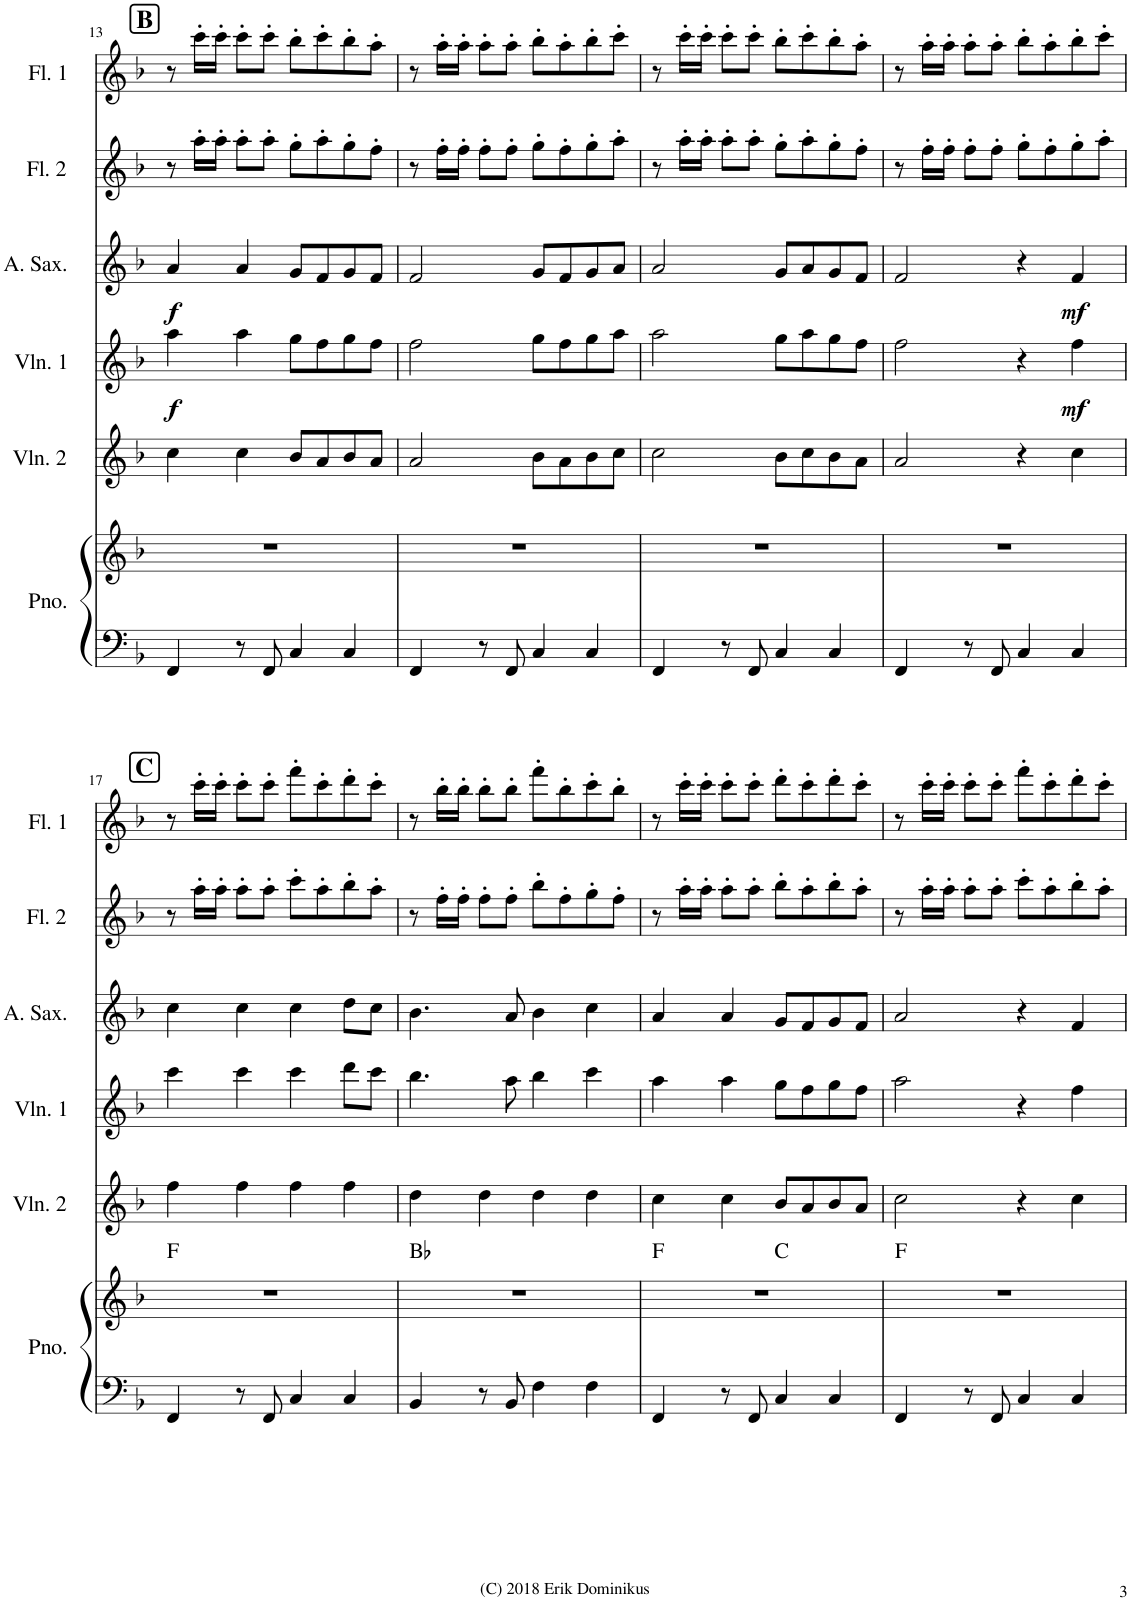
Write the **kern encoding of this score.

**kern	**kern	**harte	**kern	**kern	**dynam	**kern	**dynam	**kern	**kern
*part6	*part6	*part6	*part5	*part4	*part4	*part3	*part3	*part2	*part1
*staff7	*staff6	*	*staff5	*staff4	*staff4	*staff3	*staff3	*staff2	*staff1
*I"Piano	*	*	*I"Violin 2	*I"Violin 1	*	*I"Alto Saxophone	*	*I"Flute 2	*I"Flute 1
*I'Pno.	*	*	*I'Vln. 2	*I'Vln. 1	*	*I'A. Sax.	*	*I'Fl. 2	*I'Fl. 1
!!LO:PB:g=z
*clefF4	*clefG2	*	*clefG2	*clefG2	*	*clefG2	*	*clefG2	*clefG2
*	*	*	*	*	*	*ITrd5c9	*	*	*
*k[b-]	*k[b-]	*	*k[b-]	*k[b-]	*	*k[b-]	*	*k[b-]	*k[b-]
*M4/4	*M4/4	*	*M4/4	*M4/4	*	*M4/4	*	*M4/4	*M4/4
!!LO:REH:place=s1:a:B:cj:fs=14:t=B
=13	=13	=13	=13	=13	=13	=13	=13	=13	=13
!	!	!	!	!	!LO:DY:b	!	!LO:DY:b	!	!
4FF/	1r	.	4cc\	4aa\	f	4a/	f	8r	8r
.	.	.	.	.	.	.	.	16aa'\LL	16ccc'\LL
.	.	.	.	.	.	.	.	16aa'\JJ	16ccc'\JJ
8r	.	.	4cc\	4aa\	.	4a/	.	8aa'\L	8ccc'\L
8FF/	.	.	.	.	.	.	.	8aa'\J	8ccc'\J
4C/	.	.	8b-/L	8gg\L	.	8g/L	.	8gg'\L	8bb-'\L
.	.	.	8a/	8ff\	.	8f/	.	8aa'\	8ccc'\
4C/	.	.	8b-/	8gg\	.	8g/	.	8gg'\	8bb-'\
.	.	.	8a/J	8ff\J	.	8f/J	.	8ff'\J	8aa'\J
=14	=14	=14	=14	=14	=14	=14	=14	=14	=14
4FF/	1r	.	2a/	2ff\	.	2f/	.	8r	8r
.	.	.	.	.	.	.	.	16ff'\LL	16aa'\LL
.	.	.	.	.	.	.	.	16ff'\JJ	16aa'\JJ
8r	.	.	.	.	.	.	.	8ff'\L	8aa'\L
8FF/	.	.	.	.	.	.	.	8ff'\J	8aa'\J
4C/	.	.	8b-\L	8gg\L	.	8g/L	.	8gg'\L	8bb-'\L
.	.	.	8a\	8ff\	.	8f/	.	8ff'\	8aa'\
4C/	.	.	8b-\	8gg\	.	8g/	.	8gg'\	8bb-'\
.	.	.	8cc\J	8aa\J	.	8a/J	.	8aa'\J	8ccc'\J
=15	=15	=15	=15	=15	=15	=15	=15	=15	=15
4FF/	1r	.	2cc\	2aa\	.	2a/	.	8r	8r
.	.	.	.	.	.	.	.	16aa'\LL	16ccc'\LL
.	.	.	.	.	.	.	.	16aa'\JJ	16ccc'\JJ
8r	.	.	.	.	.	.	.	8aa'\L	8ccc'\L
8FF/	.	.	.	.	.	.	.	8aa'\J	8ccc'\J
4C/	.	.	8b-\L	8gg\L	.	8g/L	.	8gg'\L	8bb-'\L
.	.	.	8cc\	8aa\	.	8a/	.	8aa'\	8ccc'\
4C/	.	.	8b-\	8gg\	.	8g/	.	8gg'\	8bb-'\
.	.	.	8a\J	8ff\J	.	8f/J	.	8ff'\J	8aa'\J
=16	=16	=16	=16	=16	=16	=16	=16	=16	=16
4FF/	1r	.	2a/	2ff\	.	2f/	.	8r	8r
.	.	.	.	.	.	.	.	16ff'\LL	16aa'\LL
.	.	.	.	.	.	.	.	16ff'\JJ	16aa'\JJ
8r	.	.	.	.	.	.	.	8ff'\L	8aa'\L
8FF/	.	.	.	.	.	.	.	8ff'\J	8aa'\J
4C/	.	.	4r	4r	.	4r	.	8gg'\L	8bb-'\L
.	.	.	.	.	.	.	.	8ff'\	8aa'\
!	!	!	!	!	!LO:DY:b	!	!LO:DY:b	!	!
4C/	.	.	4cc\	4ff\	mf	4f/	mf	8gg'\	8bb-'\
.	.	.	.	.	.	.	.	8aa'\J	8ccc'\J
!!LO:LB:g=z
!!LO:REH:place=s1:a:B:cj:fs=14:t=C
=17	=17	=17	=17	=17	=17	=17	=17	=17	=17
4FF/	1r	F:maj	4ff\	4ccc\	.	4cc\	.	8r	8r
.	.	.	.	.	.	.	.	16aa'\LL	16ccc'\LL
.	.	.	.	.	.	.	.	16aa'\JJ	16ccc'\JJ
8r	.	.	4ff\	4ccc\	.	4cc\	.	8aa'\L	8ccc'\L
8FF/	.	.	.	.	.	.	.	8aa'\J	8ccc'\J
4C/	.	.	4ff\	4ccc\	.	4cc\	.	8ccc'\L	8fff'\L
.	.	.	.	.	.	.	.	8aa'\	8ccc'\
4C/	.	.	4ff\	8ddd\L	.	8dd\L	.	8bb-'\	8ddd'\
.	.	.	.	8ccc\J	.	8cc\J	.	8aa'\J	8ccc'\J
=18	=18	=18	=18	=18	=18	=18	=18	=18	=18
4BB-/	1r	Bb:maj	4dd\	4.bb-\	.	4.b-\	.	8r	8r
.	.	.	.	.	.	.	.	16ff'\LL	16bb-'\LL
.	.	.	.	.	.	.	.	16ff'\JJ	16bb-'\JJ
8r	.	.	4dd\	.	.	.	.	8ff'\L	8bb-'\L
8BB-/	.	.	.	8aa\	.	8a/	.	8ff'\J	8bb-'\J
4F\	.	.	4dd\	4bb-\	.	4b-\	.	8bb-'\L	8fff'\L
.	.	.	.	.	.	.	.	8ff'\	8bb-'\
4F\	.	.	4dd\	4ccc\	.	4cc\	.	8gg'\	8ccc'\
.	.	.	.	.	.	.	.	8ff'\J	8bb-'\J
=19	=19	=19	=19	=19	=19	=19	=19	=19	=19
*	*^	*	*	*	*	*	*	*	*
4FF/	1r	2ryy	F:maj	4cc\	4aa\	.	4a/	.	8r	8r
.	.	.	.	.	.	.	.	.	16aa'\LL	16ccc'\LL
.	.	.	.	.	.	.	.	.	16aa'\JJ	16ccc'\JJ
8r	.	.	.	4cc\	4aa\	.	4a/	.	8aa'\L	8ccc'\L
8FF/	.	.	.	.	.	.	.	.	8aa'\J	8ccc'\J
4C/	.	2ryy	C:maj	8b-/L	8gg\L	.	8g/L	.	8bb-'\L	8ddd'\L
.	.	.	.	8a/	8ff\	.	8f/	.	8aa'\	8ccc'\
4C/	.	.	.	8b-/	8gg\	.	8g/	.	8bb-'\	8ddd'\
.	.	.	.	8a/J	8ff\J	.	8f/J	.	8aa'\J	8ccc'\J
*	*v	*v	*	*	*	*	*	*	*	*
=20	=20	=20	=20	=20	=20	=20	=20	=20	=20
4FF/	1r	F:maj	2cc\	2aa\	.	2a/	.	8r	8r
.	.	.	.	.	.	.	.	16aa'\LL	16ccc'\LL
.	.	.	.	.	.	.	.	16aa'\JJ	16ccc'\JJ
8r	.	.	.	.	.	.	.	8aa'\L	8ccc'\L
8FF/	.	.	.	.	.	.	.	8aa'\J	8ccc'\J
4C/	.	.	4r	4r	.	4r	.	8ccc'\L	8fff'\L
.	.	.	.	.	.	.	.	8aa'\	8ccc'\
4C/	.	.	4cc\	4ff\	.	4f/	.	8bb-'\	8ddd'\
.	.	.	.	.	.	.	.	8aa'\J	8ccc'\J
=	=	=	=	=	=	=	=	=	=
*-	*-	*-	*-	*-	*-	*-	*-	*-	*-
